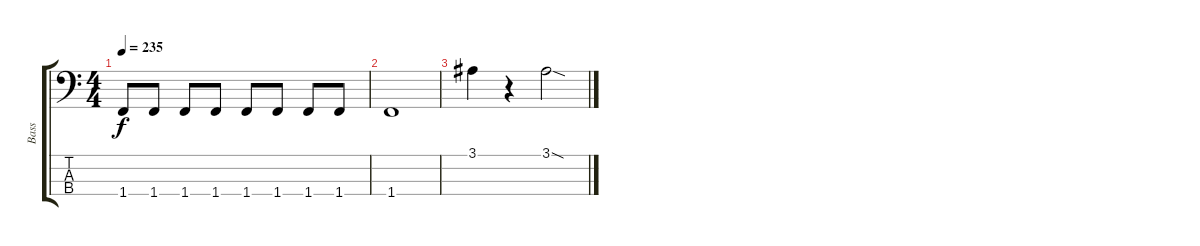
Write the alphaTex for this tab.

\track ("Bass" "Bass") {instrument electricbassfinger}
\staff {score tabs}
\tuning (G2 D2 A1 E1) {hide}
\ts (4 4)
\tempo 235
\clef f4
\ks c
1.4.8{dy f} 1.4.8 1.4.8 1.4.8 1.4.8 1.4.8 1.4.8 1.4.8 |
1.4.1 |
3.1.4 r.4 3.1{sod}.2
